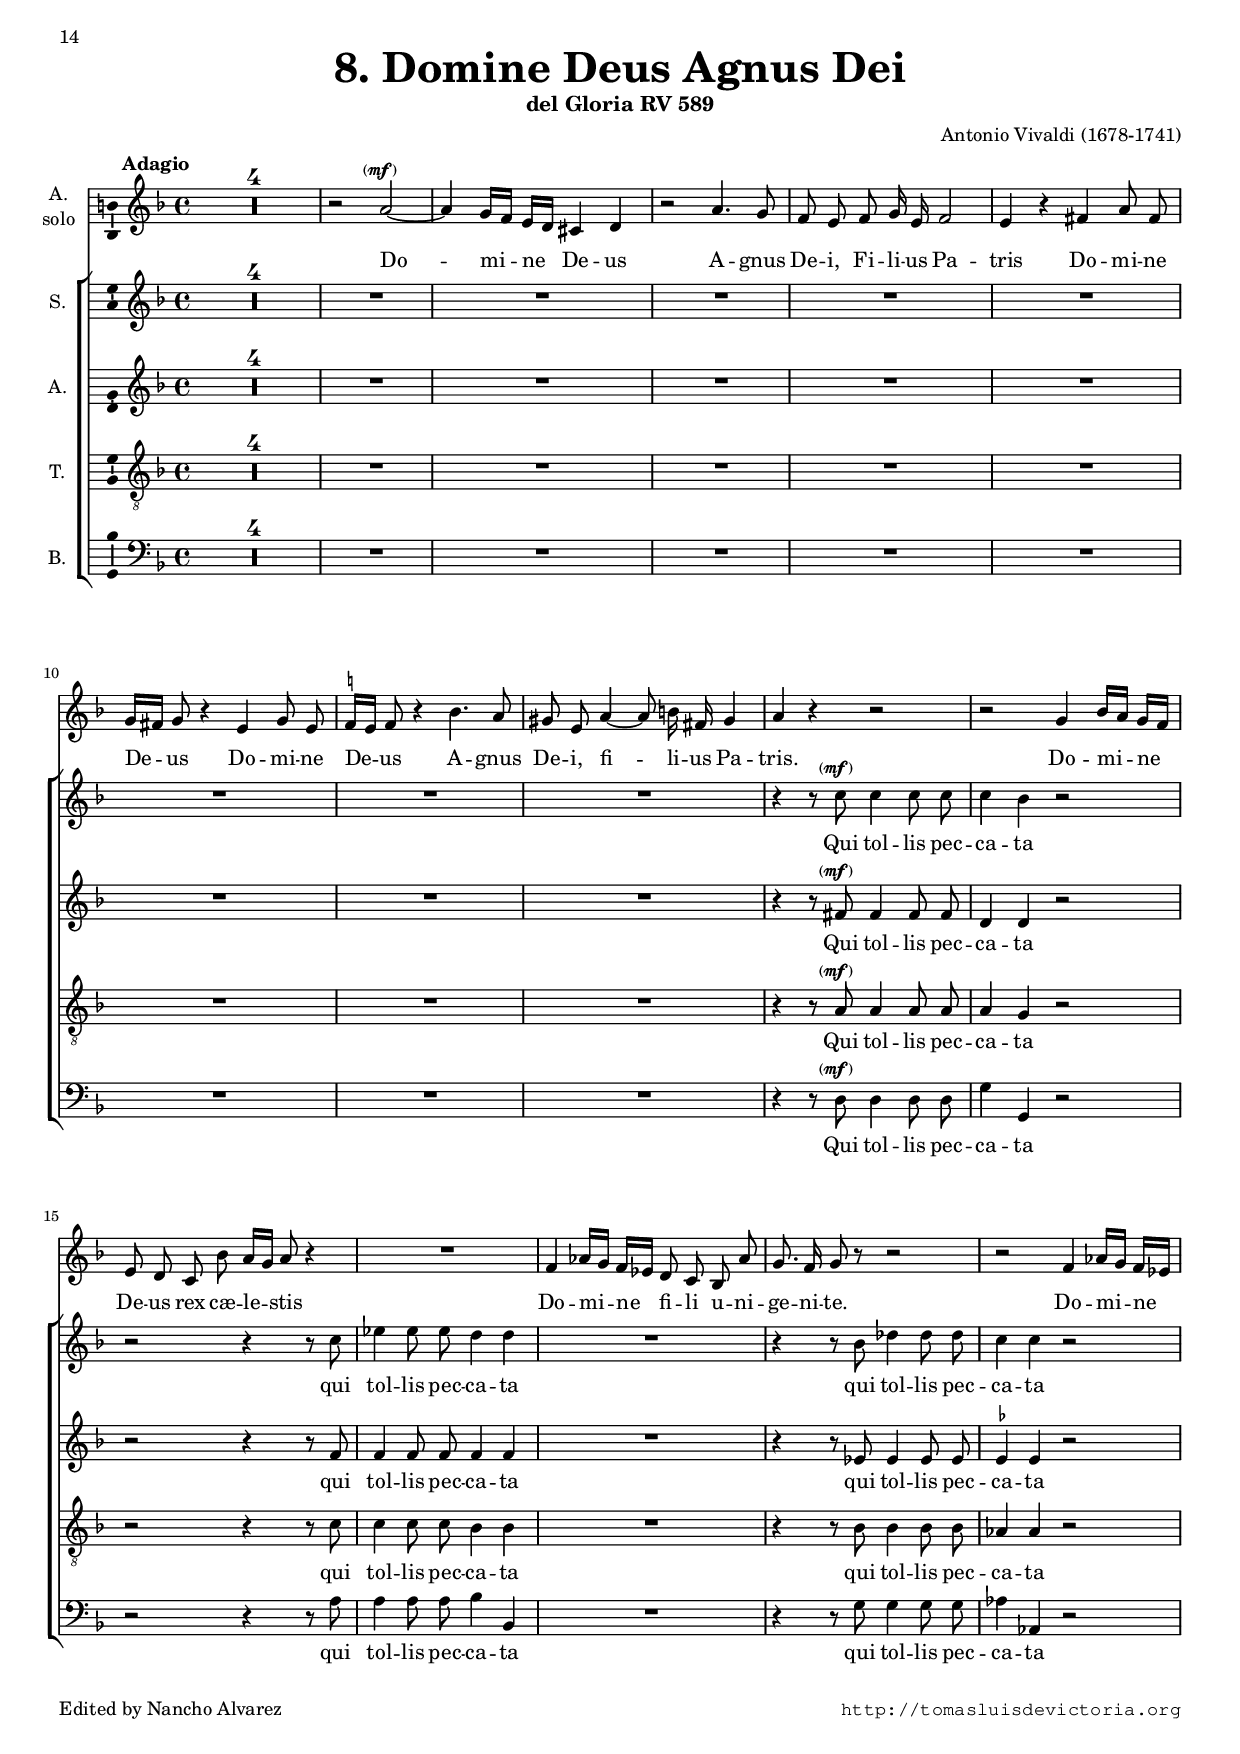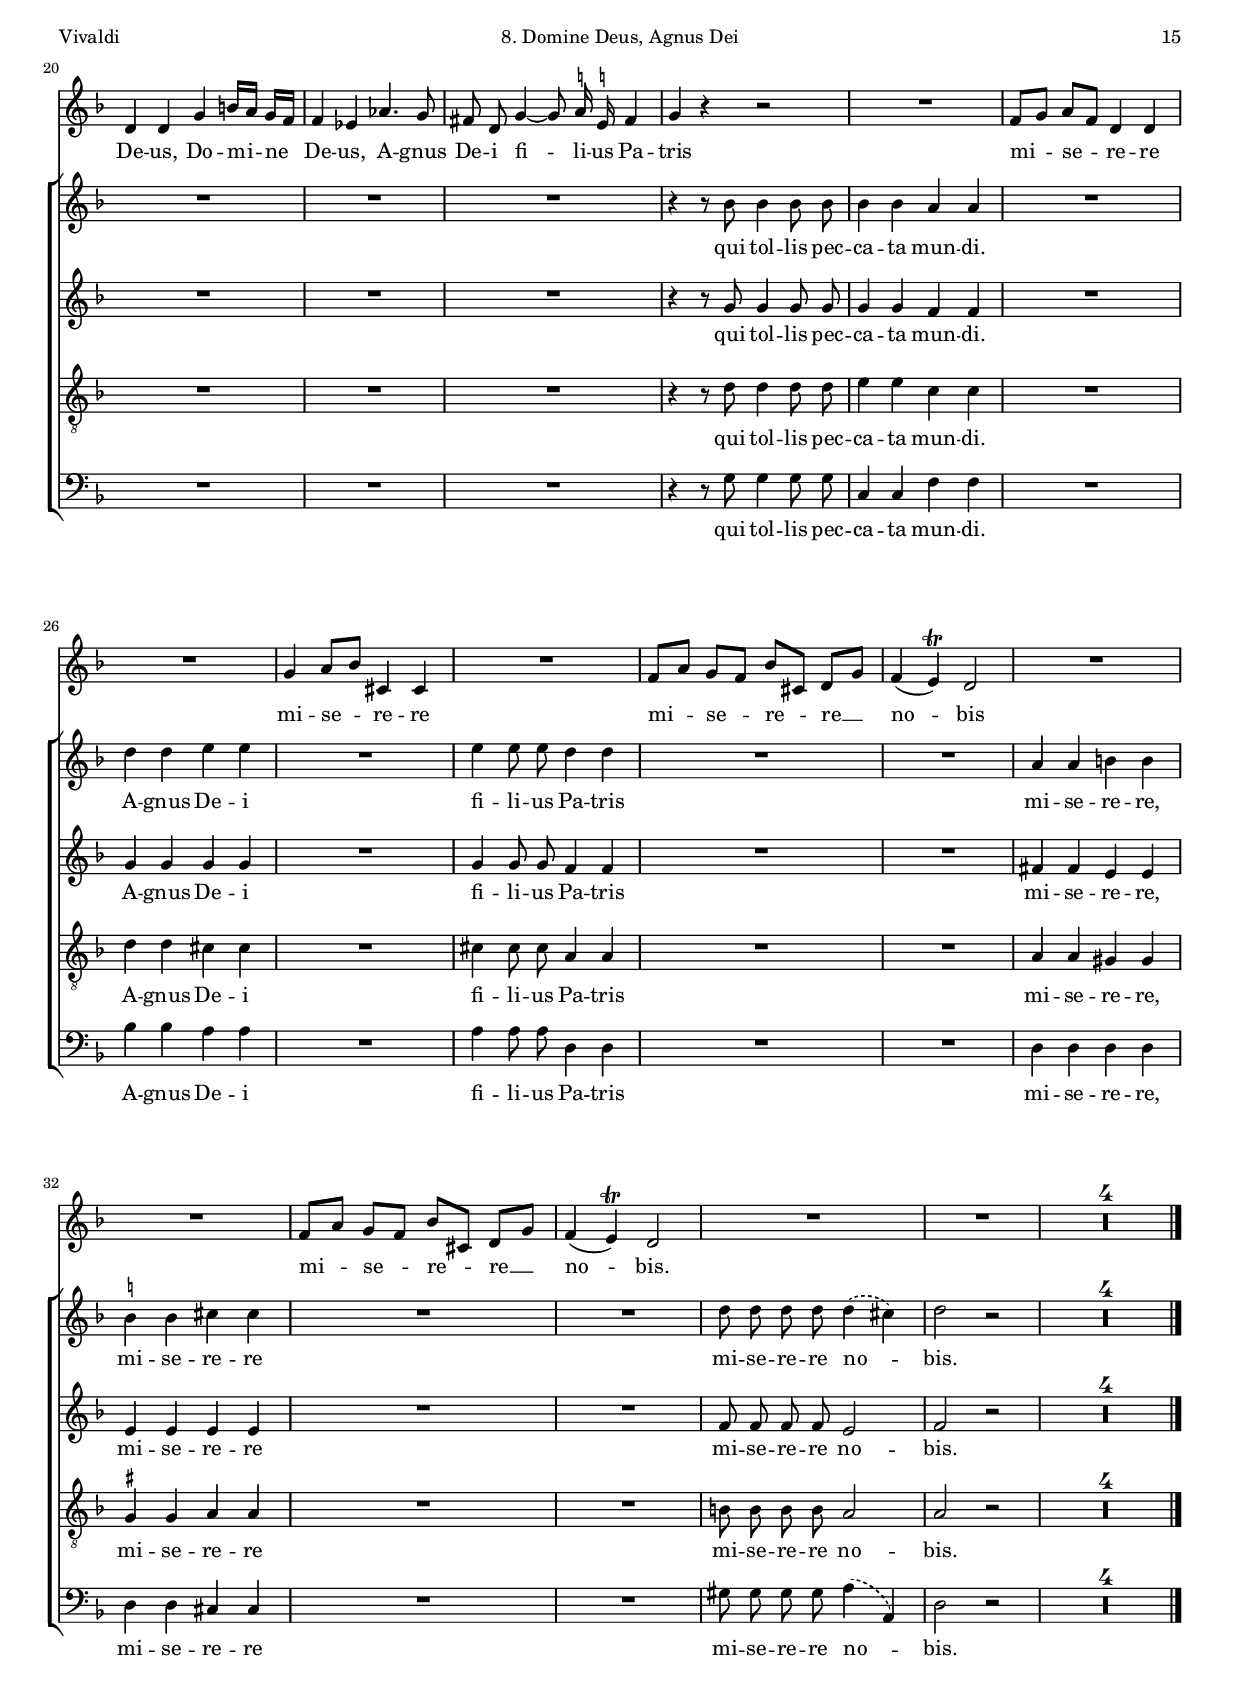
\version "2.18.0"

#(set-default-paper-size "a4")
#(set-global-staff-size 16.3)
#(ly:set-option 'point-and-click #f)
%mobile -s14.0 -i0.5

italicas=\override LyricText.font-shape = #'italic
rectas=\override LyricText.font-shape = #'upright
ss=\once \set suggestAccidentals = ##t
mtempo={\tempo 4 = 100}
mtempob={\tempo 4 = 50}
pf=\markup{\hspace #-2 \fontsize #-2 \line{"(" \dynamic{"f"} ")"}}
parp=\markup{\hspace #-2 \fontsize #-2 \line{"(" \dynamic{"p"} \hspace #-0.3 ")"}}
pmf=\markup{\hspace #-2 \fontsize #-2 \line{"(" \hspace #-.3 \dynamic{"mf"} \hspace #-0.1 ")"}}

htitle="8. Domine Deus, Agnus Dei"
hcomposer="Vivaldi"

\header {
	title=\markup{\fontsize #3 "8. Domine Deus Agnus Dei"}
	subtitle="del Gloria RV 589"
%	subsubtitle=\markup{\null \vspace #1 }
	composer="Antonio Vivaldi (1678-1741)"
        pdfauthor=\composer
	%opus="(-)"
	%poet=\markup{}
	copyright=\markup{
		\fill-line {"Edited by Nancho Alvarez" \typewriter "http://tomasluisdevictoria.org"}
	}
%	tagline=""
}

global={
 %\set Score.currentBarNumber = #456
 \compressFullBarRests
 \key f \major \time 4/4 \skip 1*40 \bar "|."
}


cantus=\relative c''{
	\dynamicUp
	\override Score.MetronomeMark.X-offset = #4
	\tempo \markup{"Adagio"} 4=76
	R1*12
	r4 r8 c^\pmf c4 c8 c
	c4 bes r2
	r2 r4 r8 c
	ees4 ees8 ees d4 d
	R1
	r4 r8 bes des4 des8 des
	c4 c r2
	R1*3
	r4 r8 bes bes4 bes8 bes
	bes4 bes a a
	R1
	d4 d e e
	R1
	e4 e8 e d4 d
	R1*2
	a4 a b b
	\ss b b cis cis
	R1*2
	\slurDashed
	d8  d d d d4( cis)
	d2 r
	R1*4
}

altus=\relative c'{
	\dynamicUp
	R1*12
	r4 r8 fis^\pmf fis4 fis8 fis
	d4 d r2
	r2 r4 r8 f
	f4 f8 f f4 f
	R1
	r4 r8 ees ees4 ees8 ees
	\ss ees4 ees r2
	R1*3
	r4 r8 g g4 g8 g
	g4 g f f
	R1
	g4 g g g
	R1
	g4 g8 g f4 f
	R1*2
	fis4 fis e e
	e e e e
	R1*2
	f8 f f f e2
	f2 r
	R1*4
}

tenor=\relative c'{
	\dynamicUp
	R1*12
	r4 r8 a^\pmf a4 a8 a
	a4 g r2
	r r4 r8 c
	c4 c8 c bes4 bes
	R1
	r4 r8 bes bes4 bes8 bes
	aes4 aes r2
	R1*3
	r4 r8 d d4 d8 d
	e4 e c c
	R1
	d4 d cis cis
	R1
	cis4 cis8 cis a4 a
	R1*2
	a4 a gis gis
	\ss gis gis a a
	R1*2
	b8 b b b a2
	a2 r
	R1*4
}

bassus=\relative c{
	\dynamicUp
	R1*12
	r4 r8 d^\pmf d4 d8 d
	g4 g, r2
	r2 r4 r8 a'
	a4 a8 a bes4 bes,
	R1
	r4 r8 g' g4 g8 g
	aes4 aes, r2
	R1*3
	r4 r8 g' g4 g8 g
	c,4 c f f
	R1
	bes4 bes a a
	R1
	a4 a8 a d,4 d
	R1*2
	d4 d d d 
	d d cis cis
	R1*2
	\slurDashed
	gis'8 gis gis gis a4( a,)
	d2 r
	R1*4
}

solo=\relative c''{
        R1*4
        r2 a^\pmf ~
        a4 g16[ f] e[ d] cis4 d
        r2 a'4. g8
        f e f g16 e f2
        e4 r fis4 a8 fis
        g16[ fis] g8 r4 e4 g8 e
        \ss f!16[ e] f8 r4 bes4. a8
        gis e a4 ~ a8 b16 fis gis4
        a4 r r2
        r2 g4 bes16[ a] g[ f]
        e8 d c bes' a16[ g] a8 r4
        R1
        f4 aes16[ g] f[ ees] d8 c bes aes'
        g8. f16 g8 r r2
        r2 f4 aes16[ g] f[ ees]
        d4 d g b16[ a] g[ f]
        f4 ees aes4. g8
        fis8 d g4 ~ g8 \ss a!16 \ss e! fis4
        g4 r r2
        R1
        f8[ g] a[ f] d4 d
        R1
        g4 a8[ bes] cis,4 cis
        R1
        f8[ a] g[ f] bes[ cis,] d8[ g]
        f4( e^\trill) d2
        R1*2
        f8[ a] g[ f] bes[ cis,] d8[ g] 
        f4( e)^\trill d2
        R1*6
}

textocantus=\lyricmode{
Qui tol -- lis pec -- ca -- ta
qui tol -- lis pec -- ca -- ta
qui tol -- lis pec -- ca -- ta
qui tol -- lis pec -- ca -- ta mun -- di.
A -- gnus De -- i
fi -- li -- us Pa -- tris
mi -- se -- re -- re,
mi -- se -- re -- re
mi -- se -- re -- re no -- bis.
}

textoaltus=\lyricmode{
Qui tol -- lis pec -- ca -- ta
qui tol -- lis pec -- ca -- ta
qui tol -- lis pec -- ca -- ta
qui tol -- lis pec -- ca -- ta mun -- di.
A -- gnus De -- i
fi -- li -- us Pa -- tris
mi -- se -- re -- re,
mi -- se -- re -- re
mi -- se -- re -- re no -- bis.
}

textotenor=\lyricmode{
Qui tol -- lis pec -- ca -- ta
qui tol -- lis pec -- ca -- ta
qui tol -- lis pec -- ca -- ta
qui tol -- lis pec -- ca -- ta mun -- di.
A -- gnus De -- i
fi -- li -- us Pa -- tris
mi -- se -- re -- re,
mi -- se -- re -- re
mi -- se -- re -- re no -- bis.
}

textobassus=\lyricmode{
Qui tol -- lis pec -- ca -- ta
qui tol -- lis pec -- ca -- ta
qui tol -- lis pec -- ca -- ta
qui tol -- lis pec -- ca -- ta mun -- di.
A -- gnus De -- i
fi -- li -- us Pa -- tris
mi -- se -- re -- re,
mi -- se -- re -- re
mi -- se -- re -- re no -- bis.
}

textosolo=\lyricmode{
Do -- mi -- ne De -- us
A -- gnus De -- i, Fi -- li -- us Pa -- tris
Do -- mi -- ne De -- us
Do -- mi -- ne De -- us
A -- gnus De -- i,
fi -- li -- us Pa -- tris.
Do -- mi -- ne De -- us rex cæ -- le -- stis
Do -- mi -- ne fi -- li u -- ni -- ge -- ni -- te.
Do -- mi -- ne De -- us,
Do -- mi -- ne De -- us,
A -- gnus De -- i fi -- li -- us Pa -- tris
mi -- se -- re -- re
mi -- se -- re -- re
mi -- se -- re -- re __ no -- bis
mi -- se -- re -- re __ no -- bis.
}


\score {\transpose c' c'{
 <<
    \new Staff << \global
     \set Staff.instrumentName=\markup{\center-column{"A." "solo"}}
      \new Voice = "v5" {
        \clef "treble"
        \solo }
      \new Lyrics \lyricsto "v5" {\textosolo }
  >>
  
\new ChoirStaff<<

	\new Staff <<\global
	\new Voice="v1" {
		\set Staff.instrumentName="S. "
		\clef "treble"
		\cantus }
	\new Lyrics \lyricsto "v1" {\textocantus }
	>>

	\new Staff <<\global
	\new Voice="v2" {
		\set Staff.instrumentName="A. "
		\clef "treble"
		\altus }
	\new Lyrics \lyricsto "v2" {\textoaltus }
	>>
	
	\new Staff <<\global
	\new Voice="v3" {
		\set Staff.instrumentName="T. "
		\clef "G_8"
		\tenor }
	\new Lyrics \lyricsto "v3" {\textotenor }
	>>

	\new Staff <<\global
	\new Voice="v4" {
		\set Staff.instrumentName="B. "
		\clef "bass"
		\bassus }
	\new Lyrics \lyricsto "v4" {\textobassus }
	>>
>>

 >>
	} % transpose

\layout{ 
	\context {\Lyrics 
		\override VerticalAxisGroup.staff-affinity = #UP
		\override VerticalAxisGroup.nonstaff-relatedstaff-spacing =
			#'((basic-distance . 0) (minimum-distance . 0) (padding . 1))
		\override LyricText.font-size = #1.2
		\override LyricHyphen.minimum-distance = #0.5
	}
	\context {\Score 
		tempoHideNote = ##t
		\override BarNumber.padding = #2 
	}
	\context {\Voice 
		%melismaBusyProperties = #'()
		autoBeaming = ##f
	}
	\context {\Staff 
                \RemoveEmptyStaves %notablet
                %\override VerticalAxisGroup.remove-first = ##t
		\override VerticalAxisGroup.staff-staff-spacing =
			#'((basic-distance . 11) (minimum-distance . 0) (padding . 1))
		\consists Ambitus_engraver 
		\override LigatureBracket.padding = #1
	}
}

%\midi { \mtempo }

}


\paper{
	%tablet evenHeaderMarkup=\markup  \fill-line { \fromproperty #'page:page-number-string \htitle \hcomposer }
	%tablet oddHeaderMarkup= \markup  \fill-line { \on-the-fly #not-first-page \hcomposer \on-the-fly #not-first-page \htitle \on-the-fly #not-first-page \fromproperty #'page:page-number-string }
	evenHeaderMarkup=\markup  \fill-line { \fromproperty #'page:page-number-string \on-the-fly #not-first-page \htitle \on-the-fly #not-first-page \hcomposer }
	oddHeaderMarkup= \markup  \fill-line { \on-the-fly #not-first-page \hcomposer \on-the-fly #not-first-page \htitle \on-the-fly #not-first-page \fromproperty #'page:page-number-string }
	%system-count=20
	%page-count = 8
	ragged-last-bottom = ##f
	indent=0.5\cm
	system-system-spacing =
	#'((basic-distance . 20) (minimum-distance . 0) (padding . 5))
	top-system-spacing = % header
	#'((basic-distance . 9) (minimum-distance . 0) (padding . 0))
	last-bottom-spacing = % footer
	#'((basic-distance . 13) (minimum-distance . 0) (padding . 0))
	markup-system-spacing.padding = #1.5
	first-page-number = 14
}
